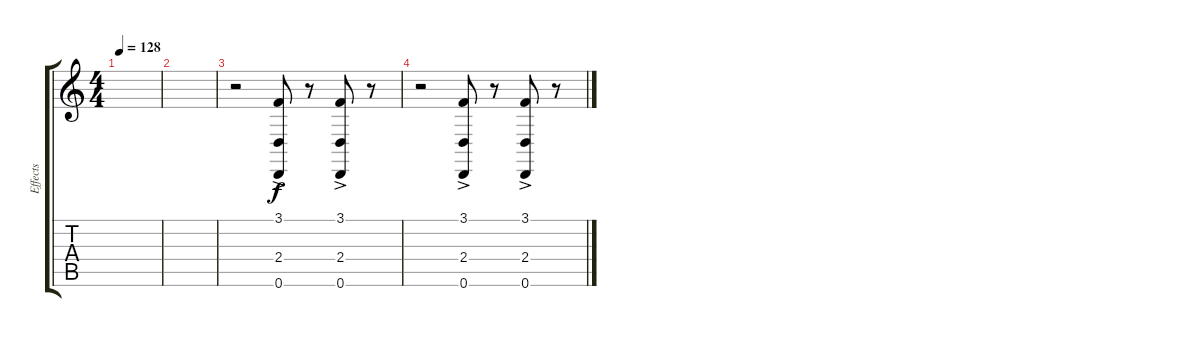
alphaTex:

\track ("Effects" "Effects") {instrument lead6voice}
\staff {score tabs}
\tuning (D4 A3 F3 C3 G2 D2) {hide}
\ts (4 4)
\tempo 128
\clef g2
\ks c
|
|
r.2 (3.1 2.4{ac} 0.6).8 r.8 (3.1 2.4{ac} 0.6).8 r.8 |
r.2 (3.1 2.4{ac} 0.6).8 r.8 (3.1 2.4{ac} 0.6).8 r.8
